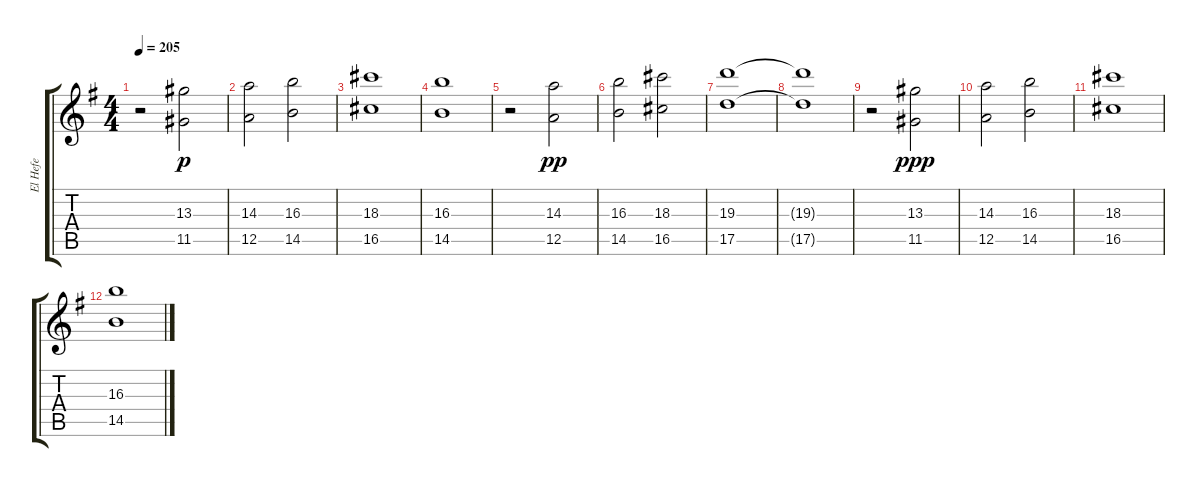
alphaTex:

\track ("El Hefe" "El Hefe") {instrument overdrivenguitar}
\staff {score tabs}
\tuning (E4 B3 G3 D3 A2 E2) {hide}
\ts (4 4)
\tempo 205
\clef g2
\ks eminor
r.2{dy mp} (13.3 11.5).2{dy p} |
(14.3 12.5).2 (16.3 14.5).2 |
(18.3 16.5).1 |
(16.3 14.5).1 |
r.2 (14.3 12.5).2{dy pp} |
(16.3 14.5).2 (18.3 16.5).2 |
(19.3 17.5).1 |
(19.3{t} 17.5{t}).1 |
r.2 (13.3 11.5).2{dy ppp} |
(14.3 12.5).2 (16.3 14.5).2 |
(18.3 16.5).1 |
(16.3 14.5).1
